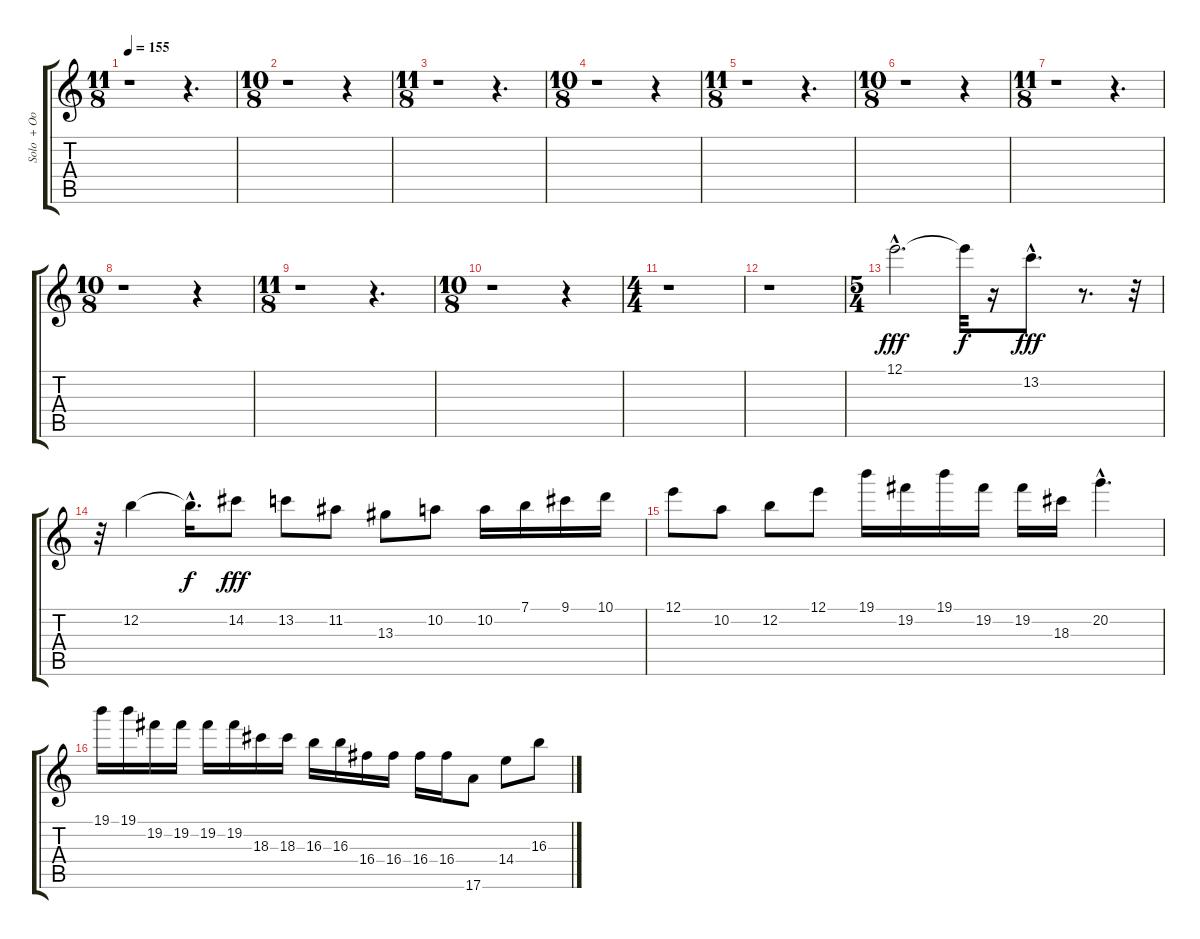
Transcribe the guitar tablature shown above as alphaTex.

\track ("Solo  + Oohs +Strings       " "Solo  + Oo") {instrument overdrivenguitar}
\staff {score tabs}
\tuning (E4 B3 G3 D3 A2 E2) {hide}
\ts (11 8)
\tempo 155
\clef g2
\ks c
r.1{dy fff} r.4{d} |
\ts (10 8)
r.1 r.4 |
\ts (11 8)
r.1 r.4{d} |
\ts (10 8)
r.1 r.4 |
\ts (11 8)
r.1 r.4{d} |
\ts (10 8)
r.1 r.4 |
\ts (11 8)
r.1 r.4{d} |
\ts (10 8)
r.1 r.4 |
\ts (11 8)
r.1 r.4{d} |
\ts (10 8)
r.1 r.4 |
\ts (4 4)
r.1 |
r.1 |
\ts (5 4)
12.1{hac}.2{d volume 12 instrument overdrivenguitar} 12.1{t}.32{dy f} r.16 13.2{hac}.8{d dy fff} r.8{d} r.32 |
r.32 12.2.4 12.2{hac t}.16{d dy f} 14.2.8{dy fff} 13.2.8 11.2.8 13.3.8 10.2.8 10.2.16 7.1.16 9.1.16 10.1.16 |
12.1.8 10.2.8 12.2.8 12.1.8 19.1.16 19.2.16 19.1.16 19.2.16 19.2.16 18.3.16 20.2{hac}.4{d} |
19.1.16 19.1.16 19.2.16 19.2.16 19.2.16 19.2.16 18.3.16 18.3.16 16.3.16 16.3.16 16.4.16 16.4.16 16.4.16 16.4.16 17.6.8 14.4.8 16.3.8
